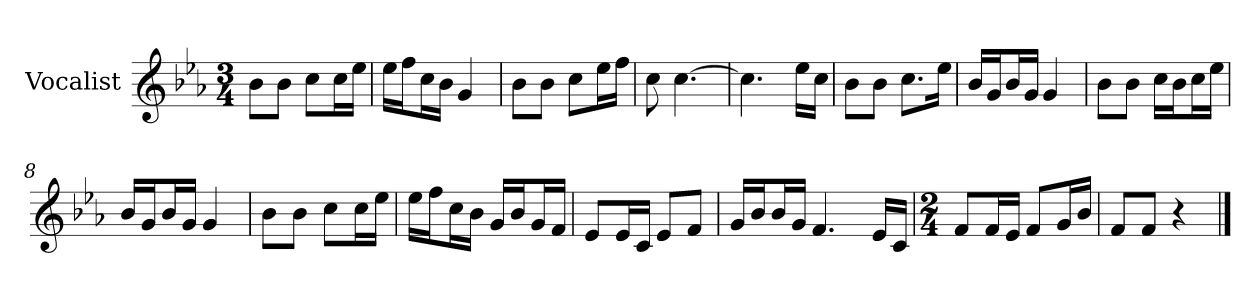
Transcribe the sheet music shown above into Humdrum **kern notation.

**kern
*part1
*staff1
*I"Vocalist
*k[b-e-a-]
*E-:
*M3/4
=
8b-L
8b-J
8ccL
16ccL
16ee-JJ
=1
16ee-LL
16ffJ
16ccL
16b-JJ
4g
=2
8b-L
8b-J
8ccL
16ee-L
16ffJJ
=3
8cc
[4.cc
=4
4.cc]
16ee-LL
16ccJJ
=5
8b-L
8b-J
8.ccL
16ee-Jk
=6
16b-LL
16gJ
16b-L
16gJJ
4g
=7
8b-L
8b-J
16ccLL
16b-J
16ccL
16ee-JJ
=8
16b-LL
16gJ
16b-L
16gJJ
4g
=9
8b-L
8b-J
8ccL
16ccL
16ee-JJ
=10
16ee-LL
16ffJ
16ccL
16b-JJ
16gLL
16b-J
16gL
16fJJ
=11
8e-L
16e-L
16cJJ
8e-L
8fJ
=12
16gLL
16b-J
16b-L
16gJJ
4.f
16e-LL
16cJJ
=13
*M2/4
8fL
16fL
16e-JJ
8fL
16gL
16b-JJ
=14
8fL
8fJ
4r
==
*-
